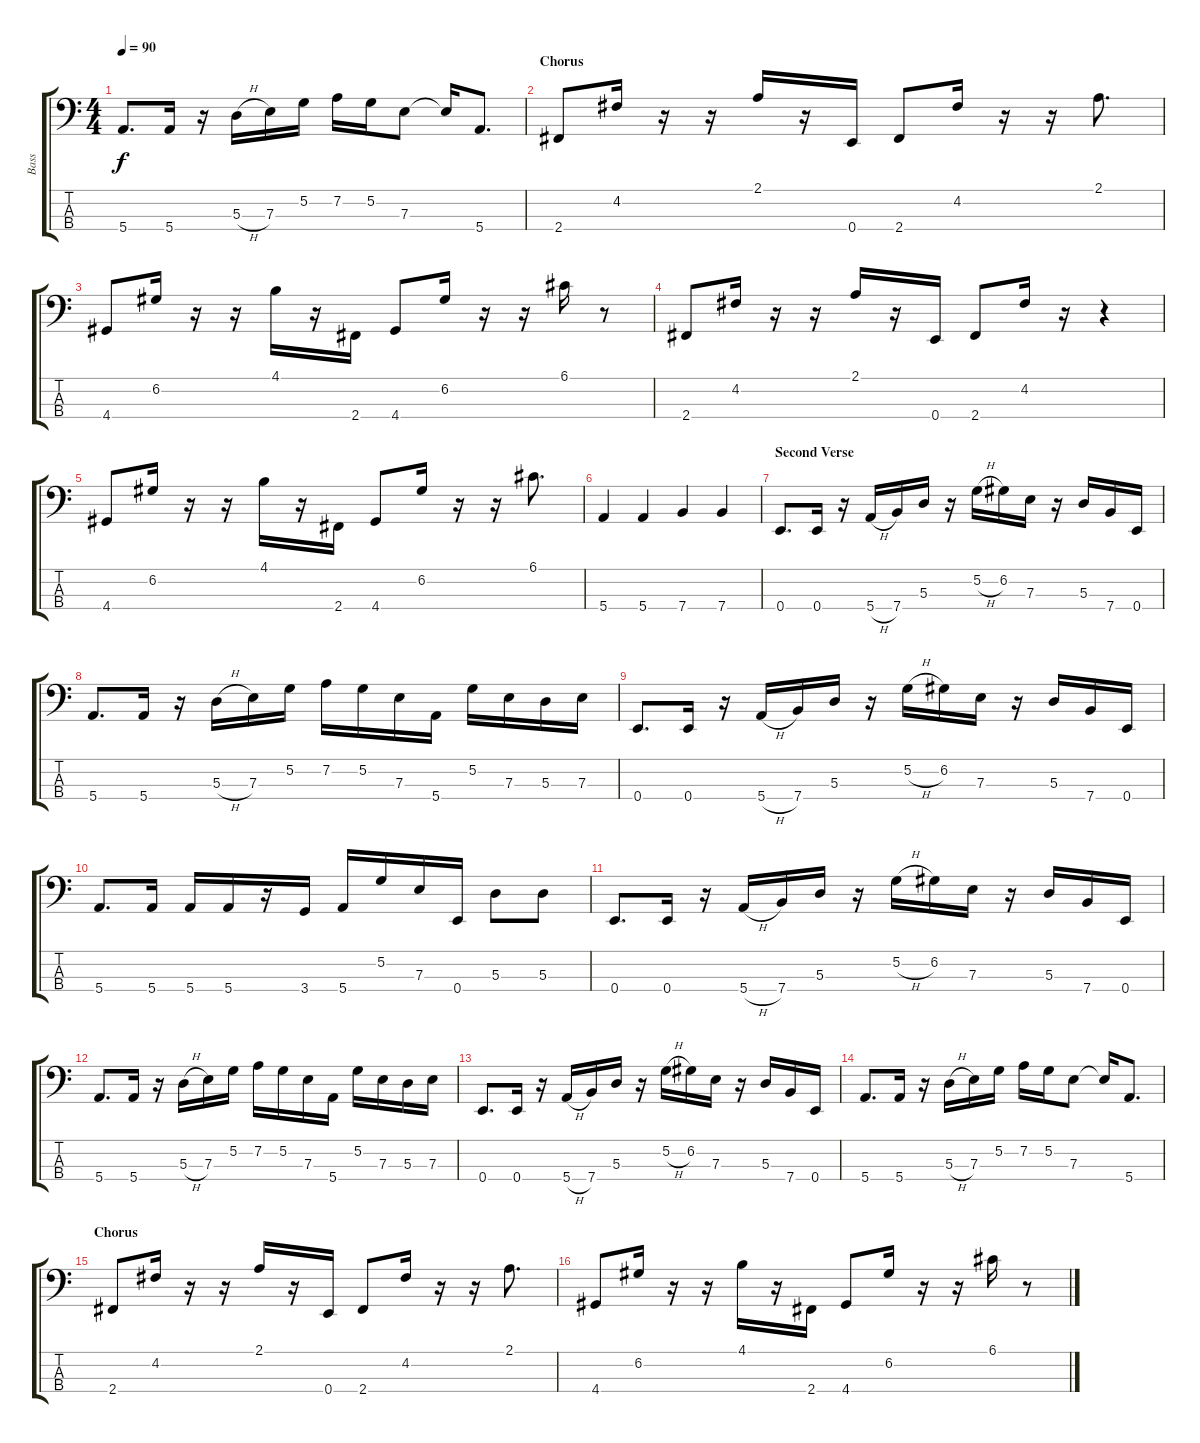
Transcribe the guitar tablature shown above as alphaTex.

\track ("Bass" "Bass") {instrument electricbassfinger}
\staff {score tabs}
\tuning (G2 D2 A1 E1) {hide}
\ts (4 4)
\tempo 90
\clef f4
\ks c
5.4.8{d dy f} 5.4.16 r.16 5.3{h}.16 7.3.16 5.2.16 7.2.16 5.2.16 7.3.8 7.3{t}.16 5.4.8{d} |
\section ("" "Chorus")
2.4.8 4.2.16 r.16 r.16 2.1.16 r.16 0.4.16 2.4.8 4.2.16 r.16 r.16 2.1.8{d} |
4.4.8 6.2.16 r.16 r.16 4.1.16 r.16 2.4.16 4.4.8 6.2.16 r.16 r.16 6.1.16 r.8 |
2.4.8 4.2.16 r.16 r.16 2.1.16 r.16 0.4.16 2.4.8 4.2.16 r.16 r.4 |
4.4.8 6.2.16 r.16 r.16 4.1.16 r.16 2.4.16 4.4.8 6.2.16 r.16 r.16 6.1.8{d} |
5.4.4 5.4.4 7.4.4 7.4.4 |
\section ("" "Second Verse")
0.4.8{d} 0.4.16 r.16 5.4{h}.16 7.4.16 5.3.16 r.16 5.2{h}.16 6.2.16 7.3.16 r.16 5.3.16 7.4.16 0.4.16 |
5.4.8{d} 5.4.16 r.16 5.3{h}.16 7.3.16 5.2.16 7.2.16 5.2.16 7.3.16 5.4.16 5.2.16 7.3.16 5.3.16 7.3.16 |
0.4.8{d} 0.4.16 r.16 5.4{h}.16 7.4.16 5.3.16 r.16 5.2{h}.16 6.2.16 7.3.16 r.16 5.3.16 7.4.16 0.4.16 |
5.4.8{d} 5.4.16 5.4.16 5.4.16 r.16 3.4.16 5.4.16 5.2.16 7.3.16 0.4.16 5.3.8 5.3.8 |
0.4.8{d} 0.4.16 r.16 5.4{h}.16 7.4.16 5.3.16 r.16 5.2{h}.16 6.2.16 7.3.16 r.16 5.3.16 7.4.16 0.4.16 |
5.4.8{d} 5.4.16 r.16 5.3{h}.16 7.3.16 5.2.16 7.2.16 5.2.16 7.3.16 5.4.16 5.2.16 7.3.16 5.3.16 7.3.16 |
0.4.8{d} 0.4.16 r.16 5.4{h}.16 7.4.16 5.3.16 r.16 5.2{h}.16 6.2.16 7.3.16 r.16 5.3.16 7.4.16 0.4.16 |
5.4.8{d} 5.4.16 r.16 5.3{h}.16 7.3.16 5.2.16 7.2.16 5.2.16 7.3.8 7.3{t}.16 5.4.8{d} |
\section ("" "Chorus")
2.4.8 4.2.16 r.16 r.16 2.1.16 r.16 0.4.16 2.4.8 4.2.16 r.16 r.16 2.1.8{d} |
4.4.8 6.2.16 r.16 r.16 4.1.16 r.16 2.4.16 4.4.8 6.2.16 r.16 r.16 6.1.16 r.8
